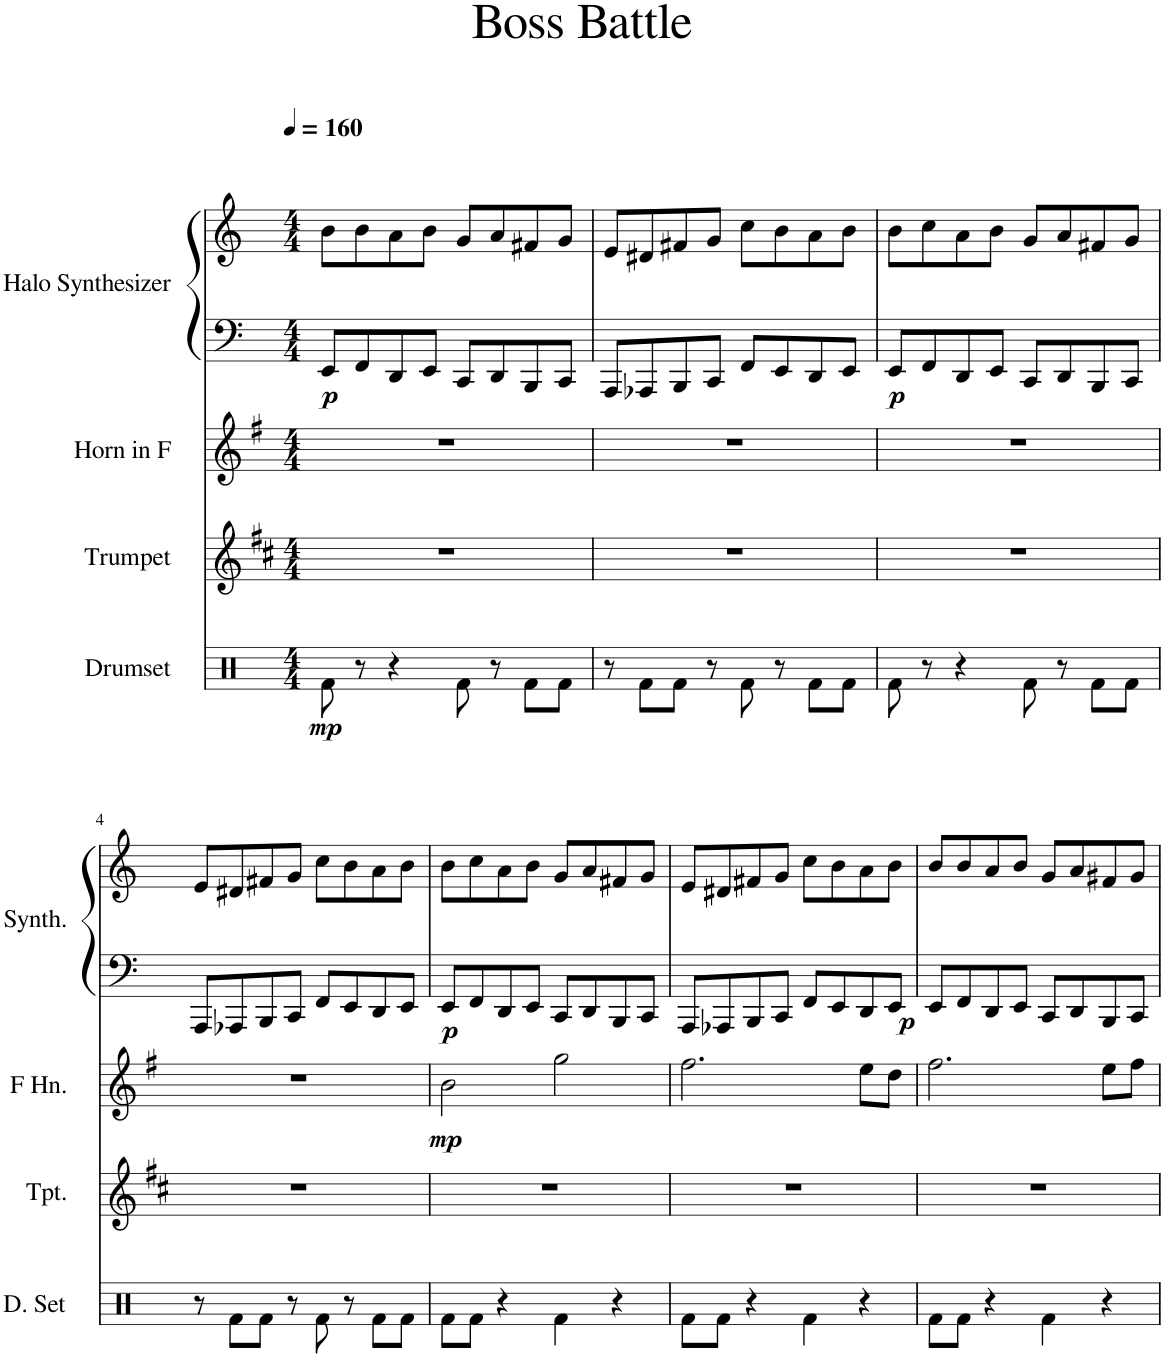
**kern	**dynam	**kern	**kern	**dynam	**kern	**kern	**dynam
*part4	*part4	*part3	*part2	*part2	*part1	*part1	*part1
*staff5	*staff5	*staff4	*staff3	*staff3	*staff2	*staff1	*staff1/2
*I"Drumset	*	*I"Trumpet	*I"Horn in F	*	*I"Halo Synthesizer	*	*
*I'D. Set	*	*I'Tpt.	*	*	*I'Synth.	*	*
*clefX	*	*clefG2	*clefG2	*	*clefF4	*clefG2	*
*	*	*Trd1c2	*Trd4c7	*	*	*	*
*k[]	*	*k[f#c#]	*k[f#]	*	*k[]	*k[]	*
*M4/4	*	*M4/4	*M4/4	*	*M4/4	*M4/4	*
*MM160	*	*MM160	*MM160	*	*MM160	*MM160	*
=1	=1	=1	=1	=1	=1	=1	=1
!	!LO:DY:b	!	!	!	!	!	!LO:DY:b=2
8Rf\	mp	1r	1r	.	8EE/L	8b\L	p
8r	.	.	.	.	8FF/	8cc\	.
4r	.	.	.	.	8DD/	8a\	.
.	.	.	.	.	8EE/J	8b\J	.
8Rf\	.	.	.	.	8CC/L	8g/L	.
8r	.	.	.	.	8DD/	8a/	.
8Rf\L	.	.	.	.	8BBB/	8f#X/	.
8Rf\J	.	.	.	.	8CC/J	8g/J	.
=2	=2	=2	=2	=2	=2	=2	=2
8r	.	1r	1r	.	8AAA/L	8e/L	.
8Rf\L	.	.	.	.	8AAA-X/	8d#X/	.
8Rf\J	.	.	.	.	8BBB/	8f#X/	.
8r	.	.	.	.	8CC/J	8g/J	.
8Rf\	.	.	.	.	8FF/L	8cc\L	.
8r	.	.	.	.	8EE/	8b\	.
8Rf\L	.	.	.	.	8DD/	8a\	.
8Rf\J	.	.	.	.	8EE/J	8b\J	.
=3	=3	=3	=3	=3	=3	=3	=3
!	!	!	!	!	!	!	!LO:DY:b=2
8Rf\	.	1r	1r	.	8EE/L	8b\L	p
8r	.	.	.	.	8FF/	8cc\	.
4r	.	.	.	.	8DD/	8a\	.
.	.	.	.	.	8EE/J	8b\J	.
8Rf\	.	.	.	.	8CC/L	8g/L	.
8r	.	.	.	.	8DD/	8a/	.
8Rf\L	.	.	.	.	8BBB/	8f#X/	.
8Rf\J	.	.	.	.	8CC/J	8g/J	.
!!LO:LB:g=z
=4	=4	=4	=4	=4	=4	=4	=4
8r	.	1r	1r	.	8AAA/L	8e/L	.
8Rf\L	.	.	.	.	8AAA-X/	8d#X/	.
8Rf\J	.	.	.	.	8BBB/	8f#X/	.
8r	.	.	.	.	8CC/J	8g/J	.
8Rf\	.	.	.	.	8FF/L	8cc\L	.
8r	.	.	.	.	8EE/	8b\	.
8Rf\L	.	.	.	.	8DD/	8a\	.
8Rf\J	.	.	.	.	8EE/J	8b\J	.
=5	=5	=5	=5	=5	=5	=5	=5
!	!	!	!	!LO:DY:b	!	!	!LO:DY:b=2
8Rf\L	.	1r	2b\	mp	8EE/L	8b\L	p
8Rf\J	.	.	.	.	8FF/	8cc\	.
4r	.	.	.	.	8DD/	8a\	.
.	.	.	.	.	8EE/J	8b\J	.
4Rf\	.	.	2gg\	.	8CC/L	8g/L	.
.	.	.	.	.	8DD/	8a/	.
4r	.	.	.	.	8BBB/	8f#X/	.
.	.	.	.	.	8CC/J	8g/J	.
=6	=6	=6	=6	=6	=6	=6	=6
8Rf\L	.	1r	2.ff#\	.	8AAA/L	8e/L	.
8Rf\J	.	.	.	.	8AAA-X/	8d#X/	.
4r	.	.	.	.	8BBB/	8f#X/	.
.	.	.	.	.	8CC/J	8g/J	.
4Rf\	.	.	.	.	8FF/L	8cc\L	.
.	.	.	.	.	8EE/	8b\	.
4r	.	.	8ee\L	.	8DD/	8a\	.
.	.	.	8dd\J	.	8EE/J	8b\J	.
=7	=7	=7	=7	=7	=7	=7	=7
!	!	!	!	!	!	!	!LO:DY:b=2
8Rf\L	.	1r	2.ff#\	.	8EE/L	8b/L	p
8Rf\J	.	.	.	.	8FF/	8b/	.
4r	.	.	.	.	8DD/	8a/	.
.	.	.	.	.	8EE/J	8b/J	.
4Rf\	.	.	.	.	8CC/L	8g/L	.
.	.	.	.	.	8DD/	8a/	.
4r	.	.	8ee\L	.	8BBB/	8f#X/	.
.	.	.	8ff#\J	.	8CC/J	8g/J	.
=	=	=	=	=	=	=	=
*-	*-	*-	*-	*-	*-	*-	*-
